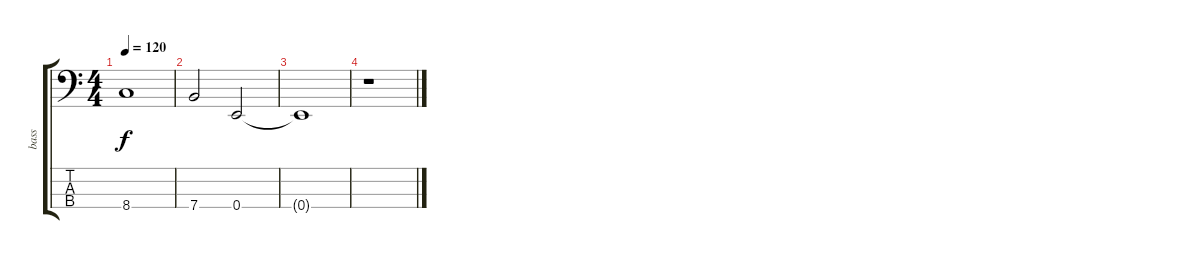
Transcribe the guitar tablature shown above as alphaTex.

\track ("bass" "bass") {instrument electricbassfinger}
\staff {score tabs}
\tuning (G2 D2 A1 E1) {hide}
\ts (4 4)
\tempo 120
\clef f4
\ks c
8.4.1{dy f} |
7.4.2 0.4.2 |
0.4{t}.1 |
r.1
